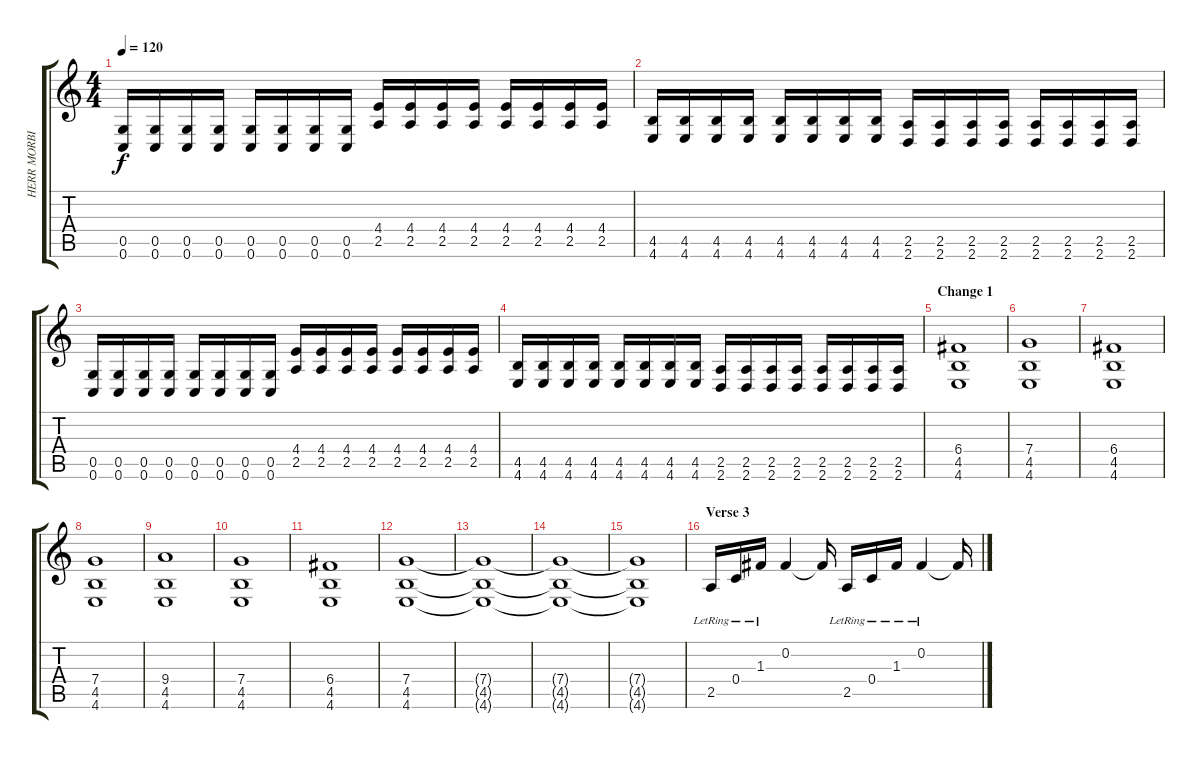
\track ("HERR MORBID" "HERR MORBI") {instrument distortionguitar}
\staff {score tabs}
\tuning (D4 Gb3 F3 C3 G2 C2) {hide}
\ts (4 4)
\tempo 120
\clef g2
\ks c
(0.5 0.6).16{dy f} (0.5 0.6).16 (0.5 0.6).16 (0.5 0.6).16 (0.5 0.6).16 (0.5 0.6).16 (0.5 0.6).16 (0.5 0.6).16 (4.4 2.5).16 (4.4 2.5).16 (4.4 2.5).16 (4.4 2.5).16 (4.4 2.5).16 (4.4 2.5).16 (4.4 2.5).16 (4.4 2.5).16 |
(4.5 4.6).16 (4.5 4.6).16 (4.5 4.6).16 (4.5 4.6).16 (4.5 4.6).16 (4.5 4.6).16 (4.5 4.6).16 (4.5 4.6).16 (2.5 2.6).16 (2.5 2.6).16 (2.5 2.6).16 (2.5 2.6).16 (2.5 2.6).16 (2.5 2.6).16 (2.5 2.6).16 (2.5 2.6).16 |
(0.5 0.6).16 (0.5 0.6).16 (0.5 0.6).16 (0.5 0.6).16 (0.5 0.6).16 (0.5 0.6).16 (0.5 0.6).16 (0.5 0.6).16 (4.4 2.5).16 (4.4 2.5).16 (4.4 2.5).16 (4.4 2.5).16 (4.4 2.5).16 (4.4 2.5).16 (4.4 2.5).16 (4.4 2.5).16 |
(4.5 4.6).16 (4.5 4.6).16 (4.5 4.6).16 (4.5 4.6).16 (4.5 4.6).16 (4.5 4.6).16 (4.5 4.6).16 (4.5 4.6).16 (2.5 2.6).16 (2.5 2.6).16 (2.5 2.6).16 (2.5 2.6).16 (2.5 2.6).16 (2.5 2.6).16 (2.5 2.6).16 (2.5 2.6).16 |
\section ("" "Change 1")
(6.4 4.5 4.6).1 |
(7.4 4.5 4.6).1 |
(6.4 4.5 4.6).1 |
(7.4 4.5 4.6).1 |
(9.4 4.5 4.6).1 |
(7.4 4.5 4.6).1 |
(6.4 4.5 4.6).1 |
(7.4 4.5 4.6).1{volume 0} |
(7.4{t} 4.5{t} 4.6{t}).1 |
(7.4{t} 4.5{t} 4.6{t}).1 |
(7.4{t} 4.5{t} 4.6{t}).1 |
\section ("" "Verse 3")
2.5{lr}.16{volume 13} 0.4{lr}.16 1.3{lr}.16 0.2.4 0.2{t}.16 2.5{lr}.16 0.4{lr}.16 1.3{lr}.16 0.2{lr}.4 0.2{t}.16
